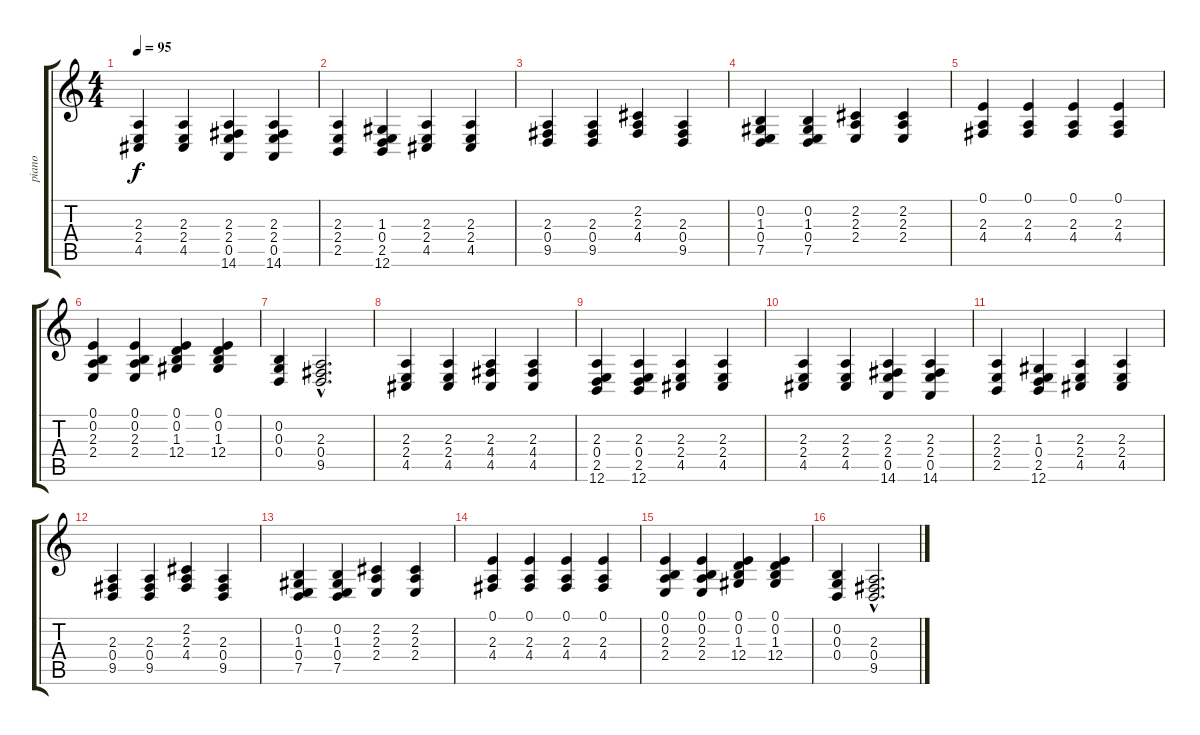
\track ("piano" "piano") {instrument acousticgrandpiano}
\staff {score tabs}
\tuning (E4 B3 G3 D3 A2 E2) {hide}
\ts (4 4)
\tempo 95
\clef g2
\ks c
(2.3 2.4 4.5).4{dy f} (2.3 2.4 4.5).4 (2.3 2.4 0.5 14.6).4 (2.3 2.4 0.5 14.6).4 |
(2.3 2.4 2.5).4 (1.3 0.4 2.5 12.6).4 (2.3 2.4 4.5).4 (2.3 2.4 4.5).4 |
(2.3 0.4 9.5).4 (2.3 0.4 9.5).4 (2.2 2.3 4.4).4 (2.3 0.4 9.5).4 |
(0.2 1.3 0.4 7.5).4 (0.2 1.3 0.4 7.5).4 (2.2 2.3 2.4).4 (2.2 2.3 2.4).4 |
(0.1 2.3 4.4).4 (0.1 2.3 4.4).4 (0.1 2.3 4.4).4 (0.1 2.3 4.4).4 |
(0.1 0.2 2.3 2.4).4 (0.1 0.2 2.3 2.4).4 (0.1 0.2 1.3 12.4).4 (0.1 0.2 1.3 12.4).4 |
(0.2 0.3 0.4).4 (2.3{hac} 0.4{hac} 9.5{hac}).2{d} |
(2.3 2.4 4.5).4 (2.3 2.4 4.5).4 (2.3 4.4 4.5).4 (2.3 4.4 4.5).4 |
(2.3 0.4 2.5 12.6).4 (2.3 0.4 2.5 12.6).4 (2.3 2.4 4.5).4 (2.3 2.4 4.5).4 |
(2.3 2.4 4.5).4 (2.3 2.4 4.5).4 (2.3 2.4 0.5 14.6).4 (2.3 2.4 0.5 14.6).4 |
(2.3 2.4 2.5).4 (1.3 0.4 2.5 12.6).4 (2.3 2.4 4.5).4 (2.3 2.4 4.5).4 |
(2.3 0.4 9.5).4 (2.3 0.4 9.5).4 (2.2 2.3 4.4).4 (2.3 0.4 9.5).4 |
(0.2 1.3 0.4 7.5).4 (0.2 1.3 0.4 7.5).4 (2.2 2.3 2.4).4 (2.2 2.3 2.4).4 |
(0.1 2.3 4.4).4 (0.1 2.3 4.4).4 (0.1 2.3 4.4).4 (0.1 2.3 4.4).4 |
(0.1 0.2 2.3 2.4).4 (0.1 0.2 2.3 2.4).4 (0.1 0.2 1.3 12.4).4 (0.1 0.2 1.3 12.4).4 |
(0.2 0.3 0.4).4 (2.3{hac} 0.4{hac} 9.5{hac}).2{d}
